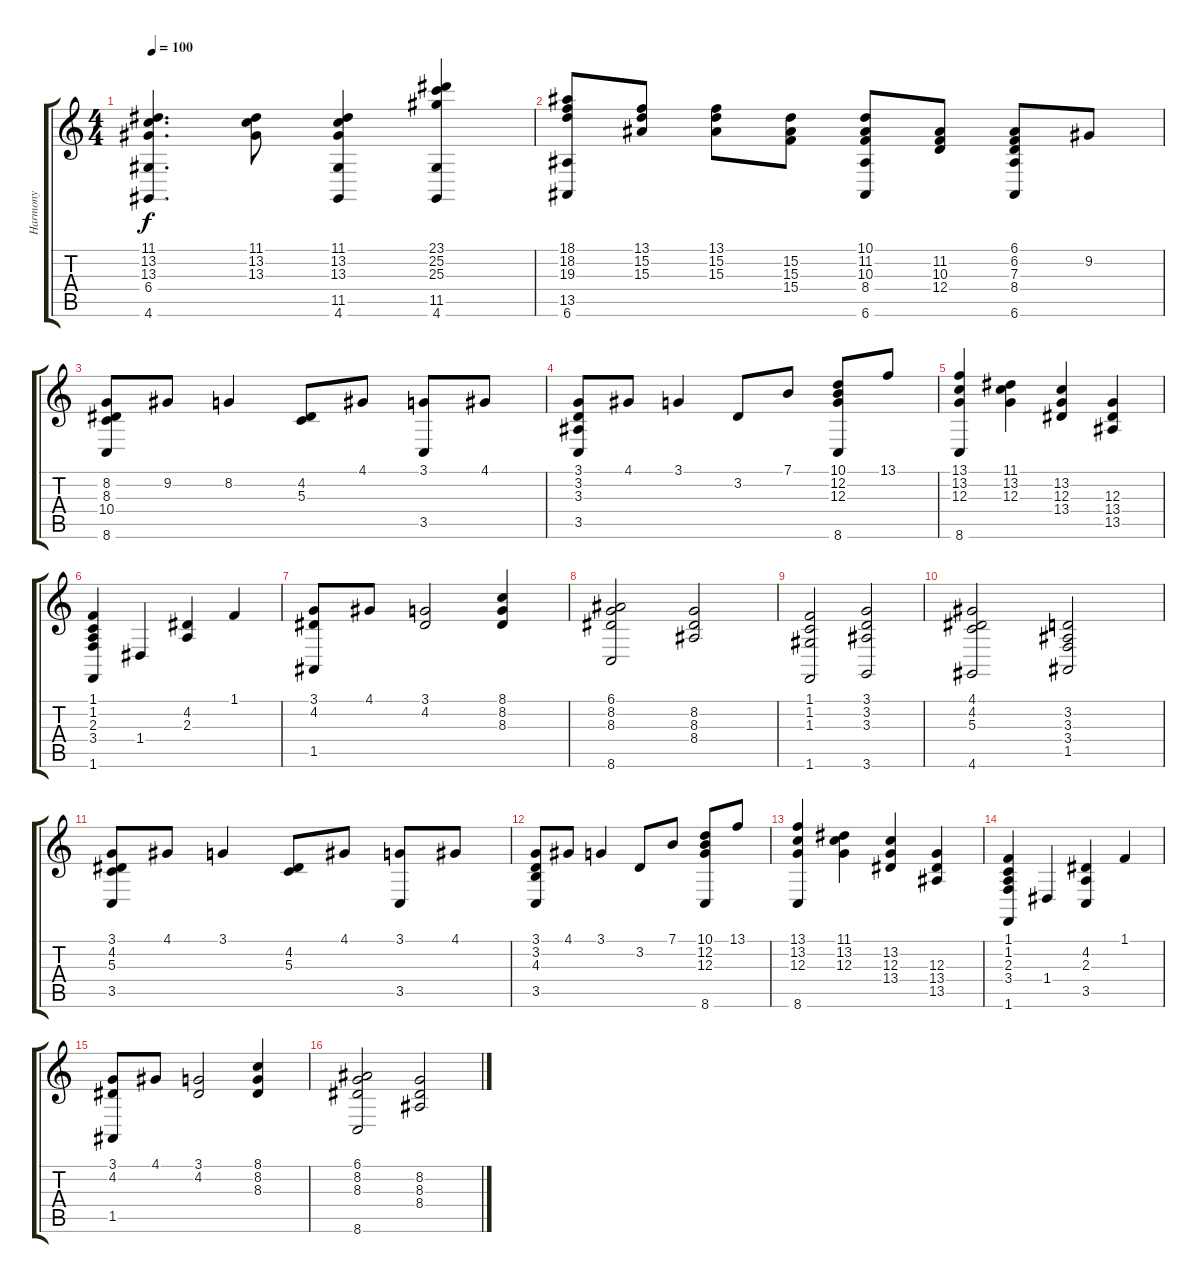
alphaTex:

\track ("Harmony" "Harmony") {instrument acousticgrandpiano}
\staff {score tabs}
\tuning (E4 B3 G3 D3 A2 E2) {hide}
\ts (4 4)
\tempo 100
\clef g2
\ks c
(11.1 13.2 13.3 6.4 4.6).4{d dy f} (11.1 13.2 13.3).8 (11.1 13.2 13.3 11.5 4.6).4 (23.1 25.2 25.3 11.5 4.6).4 |
(18.1 18.2 19.3 13.5 6.6).8 (13.1 15.2 15.3).8 (13.1 15.2 15.3).8 (15.2 15.3 15.4).8 (10.1 11.2 10.3 8.4 6.6).8 (11.2 10.3 12.4).8 (6.1 6.2 7.3 8.4 6.6).8 9.2.8 |
(8.2 8.3 10.4 8.6).8 9.2.8 8.2.4 (4.2 5.3).8 4.1.8 (3.1 3.5).8 4.1.8 |
(3.1 3.2 3.3 3.5).8 4.1.8 3.1.4 3.2.8 7.1.8 (10.1 12.2 12.3 8.6).8 13.1.8 |
(13.1 13.2 12.3 8.6).4 (11.1 13.2 12.3).4 (13.2 12.3 13.4).4 (12.3 13.4 13.5).4 |
(1.1 1.2 2.3 3.4 1.6).4 1.4.4 (4.2 2.3).4 1.1.4 |
(3.1 4.2 1.5).8 4.1.8 (3.1 4.2).2 (8.1 8.2 8.3).4 |
(6.1 8.2 8.3 8.6).2 (8.2 8.3 8.4).2 |
(1.1 1.2 1.3 1.6).2 (3.1 3.2 3.3 3.6).2 |
(4.1 4.2 5.3 4.6).2 (3.2 3.3 3.4 1.5).2 |
(3.1 4.2 5.3 3.5).8 4.1.8 3.1.4 (4.2 5.3).8 4.1.8 (3.1 3.5).8 4.1.8 |
(3.1 3.2 4.3 3.5).8 4.1.8 3.1.4 3.2.8 7.1.8 (10.1 12.2 12.3 8.6).8 13.1.8 |
(13.1 13.2 12.3 8.6).4 (11.1 13.2 12.3).4 (13.2 12.3 13.4).4 (12.3 13.4 13.5).4 |
(1.1 1.2 2.3 3.4 1.6).4 1.4.4 (4.2 2.3 3.5).4 1.1.4 |
(3.1 4.2 1.5).8 4.1.8 (3.1 4.2).2 (8.1 8.2 8.3).4 |
(6.1 8.2 8.3 8.6).2 (8.2 8.3 8.4).2
